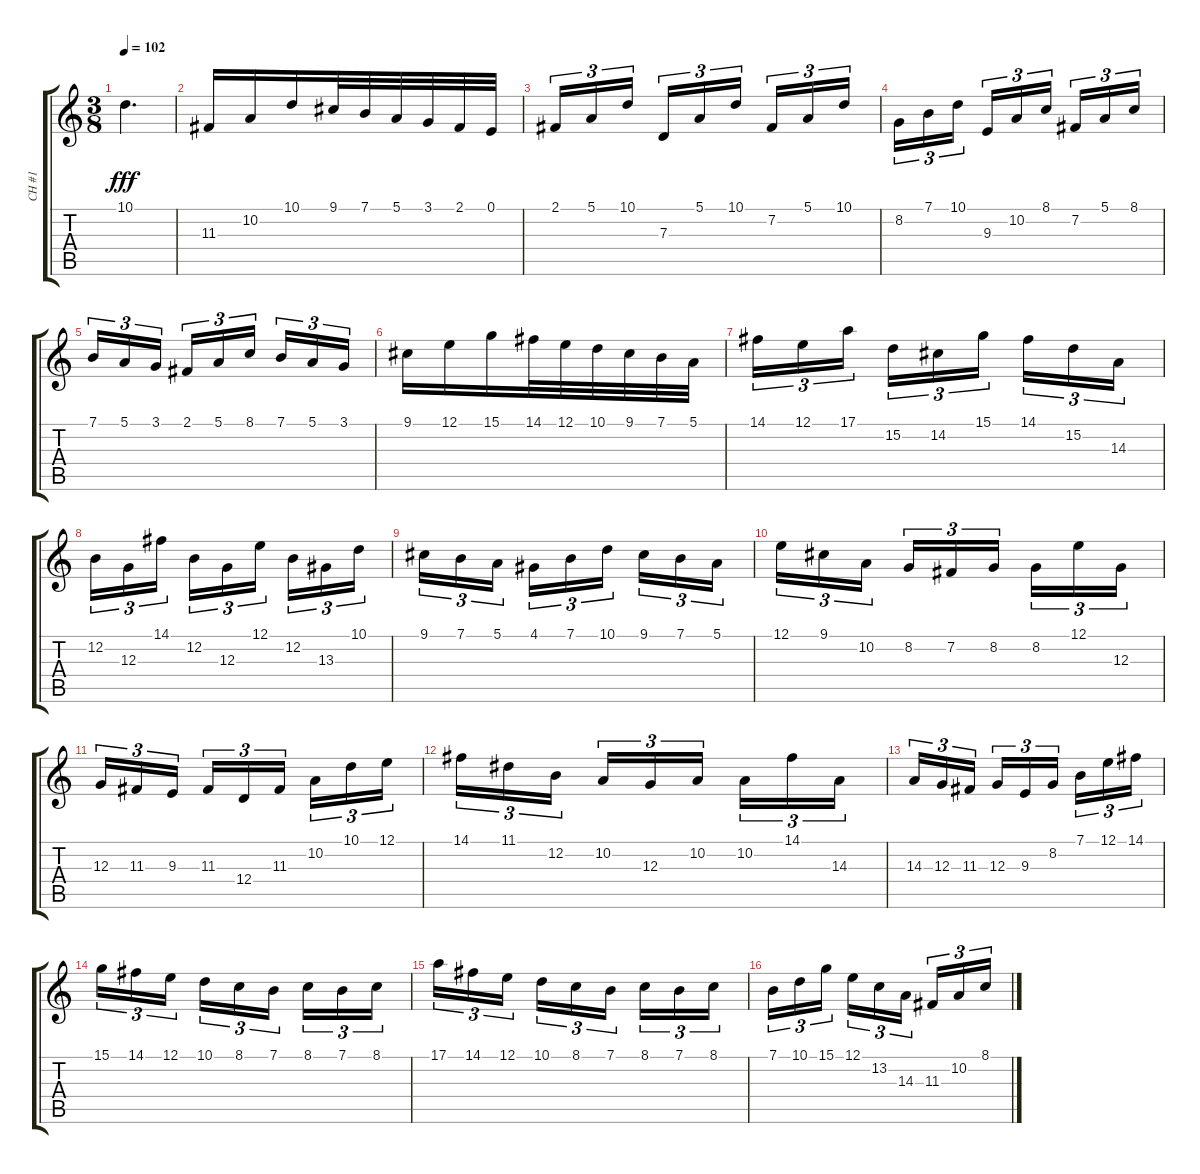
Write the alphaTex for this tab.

\track ("CH #1" "CH #1") {instrument harpsichord}
\staff {score tabs}
\tuning (E4 B3 G3 D3 A2 E2) {hide}
\ts (3 8)
\tempo 102
\clef g2
\ks c
10.1.4{d dy fff} |
11.3.16 10.2.16 10.1.16 9.1.32 7.1.32 5.1.32 3.1.32 2.1.32 0.1.32 |
2.1.16{tu (3 2)} 5.1.16{tu (3 2)} 10.1.16{tu (3 2)} 7.3.16{tu (3 2)} 5.1.16{tu (3 2)} 10.1.16{tu (3 2)} 7.2.16{tu (3 2)} 5.1.16{tu (3 2)} 10.1.16{tu (3 2)} |
8.2.16{tu (3 2)} 7.1.16{tu (3 2)} 10.1.16{tu (3 2)} 9.3.16{tu (3 2)} 10.2.16{tu (3 2)} 8.1.16{tu (3 2)} 7.2.16{tu (3 2)} 5.1.16{tu (3 2)} 8.1.16{tu (3 2)} |
7.1.16{tu (3 2)} 5.1.16{tu (3 2)} 3.1.16{tu (3 2)} 2.1.16{tu (3 2)} 5.1.16{tu (3 2)} 8.1.16{tu (3 2)} 7.1.16{tu (3 2)} 5.1.16{tu (3 2)} 3.1.16{tu (3 2)} |
9.1.16 12.1.16 15.1.16 14.1.32 12.1.32 10.1.32 9.1.32 7.1.32 5.1.32 |
14.1.16{tu (3 2)} 12.1.16{tu (3 2)} 17.1.16{tu (3 2)} 15.2.16{tu (3 2)} 14.2.16{tu (3 2)} 15.1.16{tu (3 2)} 14.1.16{tu (3 2)} 15.2.16{tu (3 2)} 14.3.16{tu (3 2)} |
12.2.16{tu (3 2)} 12.3.16{tu (3 2)} 14.1.16{tu (3 2)} 12.2.16{tu (3 2)} 12.3.16{tu (3 2)} 12.1.16{tu (3 2)} 12.2.16{tu (3 2)} 13.3.16{tu (3 2)} 10.1.16{tu (3 2)} |
9.1.16{tu (3 2)} 7.1.16{tu (3 2)} 5.1.16{tu (3 2)} 4.1.16{tu (3 2)} 7.1.16{tu (3 2)} 10.1.16{tu (3 2)} 9.1.16{tu (3 2)} 7.1.16{tu (3 2)} 5.1.16{tu (3 2)} |
12.1.16{tu (3 2)} 9.1.16{tu (3 2)} 10.2.16{tu (3 2)} 8.2.16{tu (3 2)} 7.2.16{tu (3 2)} 8.2.16{tu (3 2)} 8.2.16{tu (3 2)} 12.1.16{tu (3 2)} 12.3.16{tu (3 2)} |
12.3.16{tu (3 2)} 11.3.16{tu (3 2)} 9.3.16{tu (3 2)} 11.3.16{tu (3 2)} 12.4.16{tu (3 2)} 11.3.16{tu (3 2)} 10.2.16{tu (3 2)} 10.1.16{tu (3 2)} 12.1.16{tu (3 2)} |
14.1.16{tu (3 2)} 11.1.16{tu (3 2)} 12.2.16{tu (3 2)} 10.2.16{tu (3 2)} 12.3.16{tu (3 2)} 10.2.16{tu (3 2)} 10.2.16{tu (3 2)} 14.1.16{tu (3 2)} 14.3.16{tu (3 2)} |
14.3.16{tu (3 2)} 12.3.16{tu (3 2)} 11.3.16{tu (3 2)} 12.3.16{tu (3 2)} 9.3.16{tu (3 2)} 8.2.16{tu (3 2)} 7.1.16{tu (3 2)} 12.1.16{tu (3 2)} 14.1.16{tu (3 2)} |
15.1.16{tu (3 2)} 14.1.16{tu (3 2)} 12.1.16{tu (3 2)} 10.1.16{tu (3 2)} 8.1.16{tu (3 2)} 7.1.16{tu (3 2)} 8.1.16{tu (3 2)} 7.1.16{tu (3 2)} 8.1.16{tu (3 2)} |
17.1.16{tu (3 2)} 14.1.16{tu (3 2)} 12.1.16{tu (3 2)} 10.1.16{tu (3 2)} 8.1.16{tu (3 2)} 7.1.16{tu (3 2)} 8.1.16{tu (3 2)} 7.1.16{tu (3 2)} 8.1.16{tu (3 2)} |
7.1.16{tu (3 2)} 10.1.16{tu (3 2)} 15.1.16{tu (3 2)} 12.1.16{tu (3 2)} 13.2.16{tu (3 2)} 14.3.16{tu (3 2)} 11.3.16{tu (3 2)} 10.2.16{tu (3 2)} 8.1.16{tu (3 2)}
